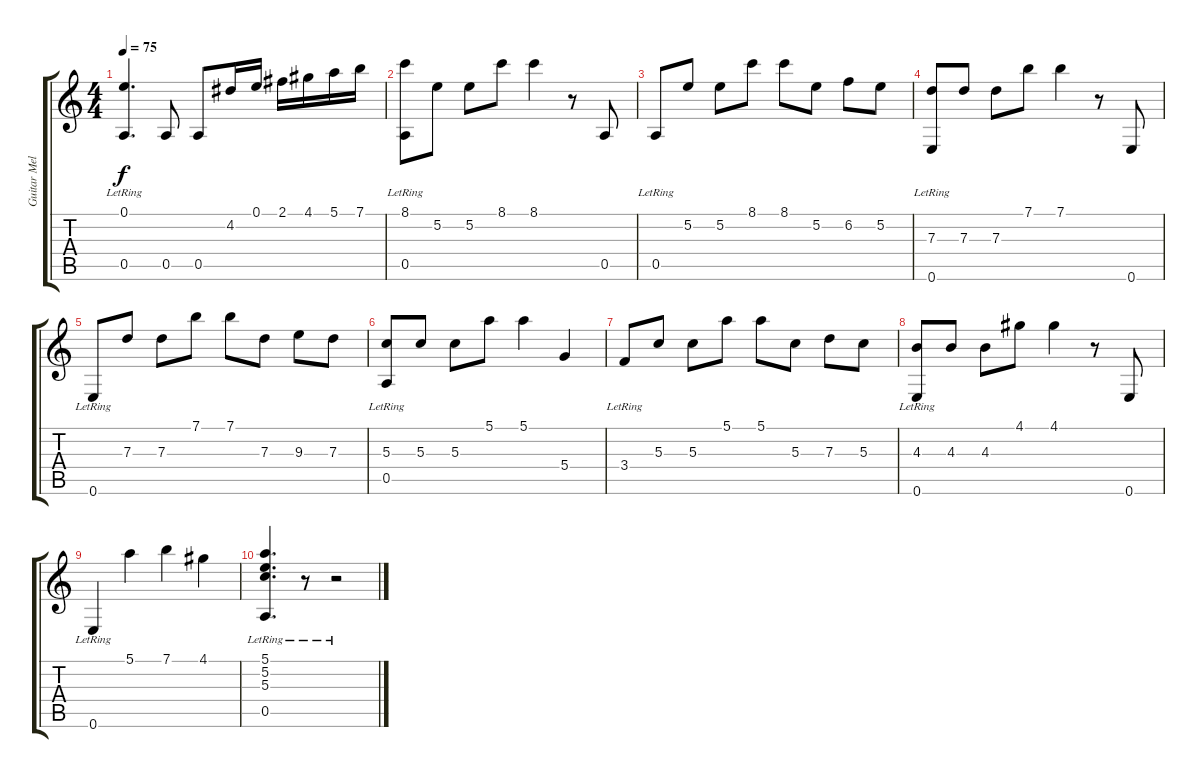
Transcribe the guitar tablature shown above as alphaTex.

\track ("Guitar Melody" "Guitar Mel") {instrument acousticguitarnylon}
\staff {score tabs}
\tuning (E4 B3 G3 D3 A2 E2) {hide}
\ts (4 4)
\tempo 75
\clef g2
\ks c
(0.1{lr} 0.5).4{d dy f} 0.5.8 0.5.8 4.2.16 0.1.16 2.1.16 4.1.16 5.1.16 7.1.16 |
(8.1 0.5{lr}).8 5.2.8 5.2.8 8.1.8 8.1.4 r.8 0.5.8 |
0.5{lr}.8 5.2.8 5.2.8 8.1.8 8.1.8 5.2.8 6.2.8 5.2.8 |
(7.3 0.6{lr}).8 7.3.8 7.3.8 7.1.8 7.1.4 r.8 0.6.8 |
0.6{lr}.8 7.3.8 7.3.8 7.1.8 7.1.8 7.3.8 9.3.8 7.3.8 |
(5.3 0.5{lr}).8 5.3.8 5.3.8 5.1.8 5.1.4 5.4.4 |
3.4{lr}.8 5.3.8 5.3.8 5.1.8 5.1.8 5.3.8 7.3.8 5.3.8 |
(4.3 0.6{lr}).8 4.3.8 4.3.8 4.1.8 4.1.4 r.8 0.6.8 |
0.6{lr}.4 5.1.4 7.1.4 4.1.4 |
(5.1{lr} 5.2{lr} 5.3{lr} 0.5).4{d} r.8 r.2
